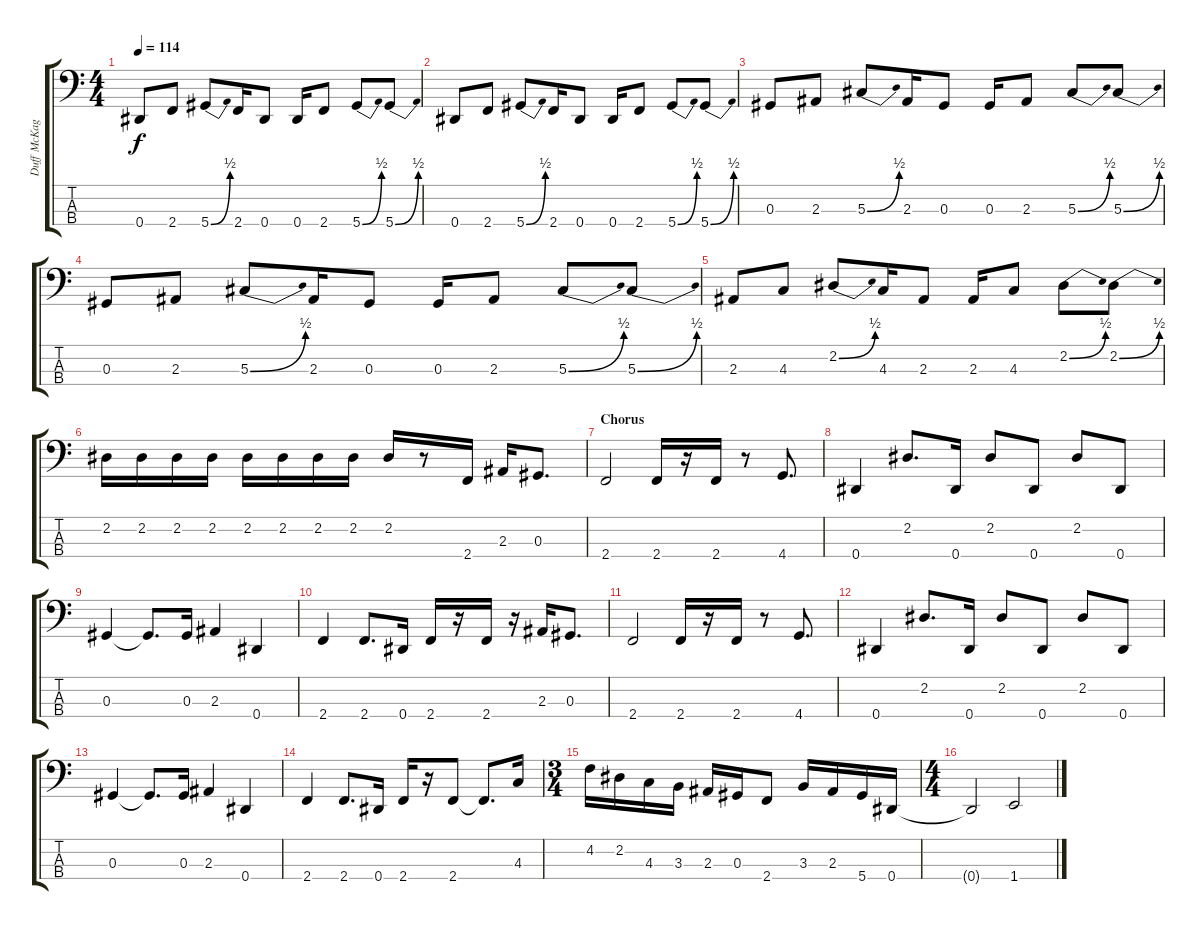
\track ("Duff McKagan" "Duff McKag") {instrument electricbasspick}
\staff {score tabs}
\tuning (Gb2 Db2 Ab1 Eb1) {hide}
\ts (4 4)
\tempo 114
\clef f4
\ks c
0.4.8{dy f} 2.4.8 5.4{be (bend 0 0 60 2)}.8 2.4.16 0.4.8 0.4.16 2.4.8 5.4{be (bend 0 0 60 2)}.8 5.4{be (bend 0 0 60 2)}.8 |
0.4.8 2.4.8 5.4{be (bend 0 0 60 2)}.8 2.4.16 0.4.8 0.4.16 2.4.8 5.4{be (bend 0 0 60 2)}.8 5.4{be (bend 0 0 60 2)}.8 |
0.3.8 2.3.8 5.3{be (bend 0 0 60 2)}.8 2.3.16 0.3.8 0.3.16 2.3.8 5.3{be (bend 0 0 60 2)}.8 5.3{be (bend 0 0 60 2)}.8 |
0.3.8 2.3.8 5.3{be (bend 0 0 60 2)}.8 2.3.16 0.3.8 0.3.16 2.3.8 5.3{be (bend 0 0 60 2)}.8 5.3{be (bend 0 0 60 2)}.8 |
2.3.8 4.3.8 2.2{be (bend 0 0 60 2)}.8 4.3.16 2.3.8 2.3.16 4.3.8 2.2{be (bend 0 0 60 2)}.8 2.2{be (bend 0 0 60 2)}.8 |
2.2.16 2.2.16 2.2.16 2.2.16 2.2.16 2.2.16 2.2.16 2.2.16 2.2.16 r.8 2.4.16 2.3.16 0.3.8{d} |
\section ("" "Chorus")
2.4.2 2.4.16 r.16 2.4.16 r.8 4.4.8{d} |
0.4.4 2.2.8{d} 0.4.16 2.2.8 0.4.8 2.2.8 0.4.8 |
0.3.4 0.3{t}.8{d} 0.3.16 2.3.4 0.4.4 |
2.4.4 2.4.8{d} 0.4.16 2.4.16 r.16 2.4.16 r.16 2.3.16 0.3.8{d} |
2.4.2 2.4.16 r.16 2.4.16 r.8 4.4.8{d} |
0.4.4 2.2.8{d} 0.4.16 2.2.8 0.4.8 2.2.8 0.4.8 |
0.3.4 0.3{t}.8{d} 0.3.16 2.3.4 0.4.4 |
2.4.4 2.4.8{d} 0.4.16 2.4.16 r.16 2.4.8 2.4{t}.8{d} 4.3.16 |
\ts (3 4)
4.2.16 2.2.16 4.3.16 3.3.16 2.3.16 0.3.16 2.4.8 3.3.16 2.3.16 5.4.16 0.4.16 |
\ts (4 4)
0.4{t}.2 1.4.2
